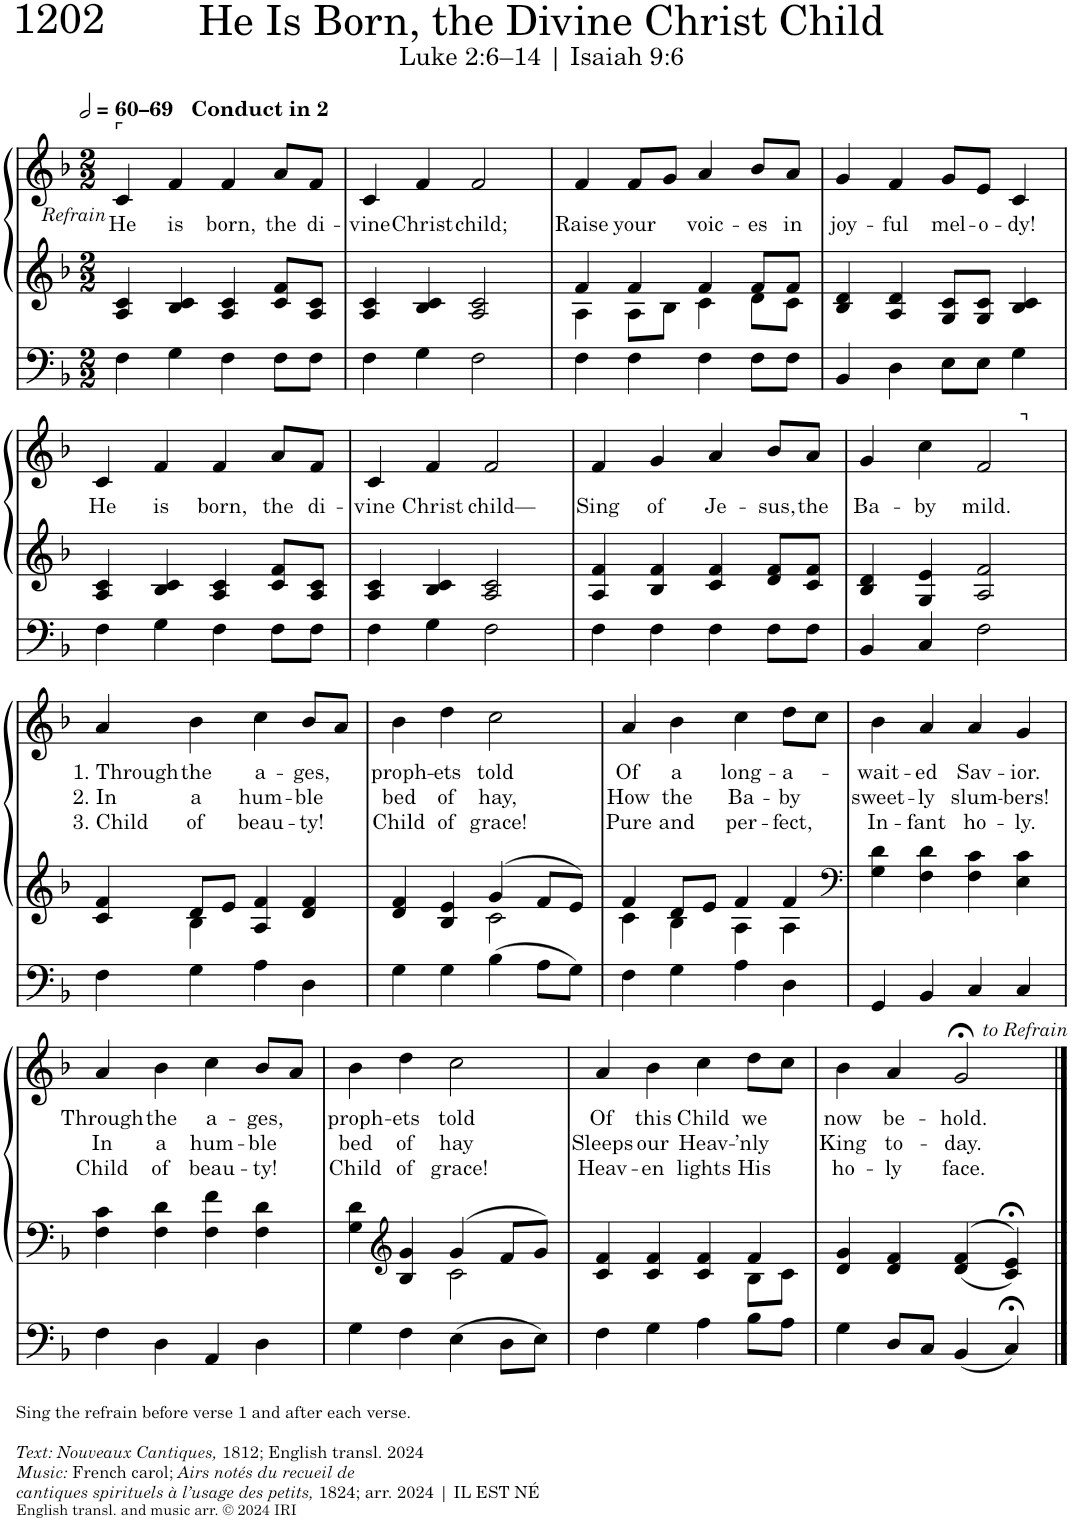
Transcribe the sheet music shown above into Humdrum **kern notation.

**kern	**kern	**kern	**text	**text	**text
*part1	*part1	*part1	*part1	*part1	*part1
*staff3	*staff2	*staff1	*staff1	*staff1	*staff1
*I"Organ	*	*	*	*	*
*I'Org.	*	*	*	*	*
*clefF4	*clefG2	*clefG2	*	*	*
*k[b-]	*k[b-]	*k[b-]	*	*	*
*M2/2	*M2/2	*M2/2	*	*	*
*MM120	*MM120	*MM120	*	*	*
=1	=1	=1	=1	=1	=1
!	!	!LO:TX:b:i:t=Refrain	!	!	!
!	!	!LO:TX:a:t=⌜	!	!	!
!	!	!LO:TX:a:B:t=–69   Conduct in 2	!	!	!
!	!	!	!LO:LY:b	!	!
4F\	4A/ 4c/	4c/	He	.	.
!	!	!	!LO:LY:b	!	!
4G\	4B-/ 4c/	4f/	is	.	.
!	!	!	!LO:LY:b	!	!
4F\	4A/ 4c/	4f/	born,	.	.
!	!	!	!LO:LY:b	!	!
8F\L	8c/ 8f/L	8a/L	the	.	.
!	!	!	!LO:LY:b	!	!
8F\J	8A/ 8c/J	8f/J	di-	.	.
=2	=2	=2	=2	=2	=2
!	!	!	!LO:LY:b	!	!
4F\	4A/ 4c/	4c/	-vine	.	.
!	!	!	!LO:LY:b	!	!
4G\	4B-/ 4c/	4f/	Christ	.	.
!	!	!	!LO:LY:b	!	!
2F\	2A/ 2c/	2f/	child;	.	.
=3	=3	=3	=3	=3	=3
*	*^	*	*	*	*
!	!	!	!	!LO:LY:b	!	!
4F\	4f/	4A\	4f/	Raise	.	.
!	!	!	!	!LO:LY:b	!	!
4F\	4f/	8A\L	8f/L	your	.	.
.	.	8B-\J	8g/J	.	.	.
!	!	!	!	!LO:LY:b	!	!
4F\	4f/	4c\	4a/	voic-	.	.
!	!	!	!	!LO:LY:b	!	!
8F\L	8f/L	8d\L	8b-/L	-es	.	.
!	!	!	!	!LO:LY:b	!	!
8F\J	8f/J	8c\J	8a/J	in	.	.
=4	=4	=4	=4	=4	=4	=4
!	!	!	!	!LO:LY:b	!	!
*	*v	*v	*	*	*	*
4BB-/	4B-/ 4d/	4g/	joy-	.	.
!	!	!	!LO:LY:b	!	!
4D\	4A/ 4d/	4f/	-ful	.	.
!	!	!	!LO:LY:b	!	!
8E\L	8G/ 8c/L	8g/L	mel-	.	.
!	!	!	!LO:LY:b	!	!
8E\J	8G/ 8c/J	8e/J	-o-	.	.
!	!	!	!LO:LY:b	!	!
4G\	4B-/ 4c/	4c/	-dy!	.	.
!!LO:LB:g=z
=5	=5	=5	=5	=5	=5
!	!	!	!LO:LY:b	!	!
4F\	4A/ 4c/	4c/	He	.	.
!	!	!	!LO:LY:b	!	!
4G\	4B-/ 4c/	4f/	is	.	.
!	!	!	!LO:LY:b	!	!
4F\	4A/ 4c/	4f/	born,	.	.
!	!	!	!LO:LY:b	!	!
8F\L	8c/ 8f/L	8a/L	the	.	.
!	!	!	!LO:LY:b	!	!
8F\J	8A/ 8c/J	8f/J	di-	.	.
=6	=6	=6	=6	=6	=6
!	!	!	!LO:LY:b	!	!
4F\	4A/ 4c/	4c/	-vine	.	.
!	!	!	!LO:LY:b	!	!
4G\	4B-/ 4c/	4f/	Christ	.	.
!	!	!	!LO:LY:b	!	!
2F\	2A/ 2c/	2f/	child—	.	.
=7	=7	=7	=7	=7	=7
!	!	!	!LO:LY:b	!	!
4F\	4A/ 4f/	4f/	Sing	.	.
!	!	!	!LO:LY:b	!	!
4F\	4B-/ 4f/	4g/	of	.	.
!	!	!	!LO:LY:b	!	!
4F\	4c/ 4f/	4a/	Je-	.	.
!	!	!	!LO:LY:b	!	!
8F\L	8d/ 8f/L	8b-/L	-sus,	.	.
!	!	!	!LO:LY:b	!	!
8F\J	8c/ 8f/J	8a/J	the	.	.
=8	=8	=8	=8	=8	=8
!	!	!	!LO:LY:b	!	!
*	*	*^	*	*	*
4BB-/	4B-/ 4d/	4g/	2.ryy	Ba-	.	.
!	!	!	!	!LO:LY:b	!	!
4C/	4G/ 4e/	4cc\	.	-by	.	.
!	!	!	!	!LO:LY:b	!	!
2F\	2A/ 2f/	2f/	.	mild.	.	.
!	!	!	!LO:TX:a:t=⌝	!	!	!
.	.	.	4ryy	.	.	.
!!LO:LB:g=z
=9	=9	=9	=9	=9	=9	=9
*	*^	*	*	*	*	*
!	!	!	!	!	!LO:LY:b	!LO:LY:b	!LO:LY:b
*	*	*	*v	*v	*	*	*
4F\	4c/ 4f/	4ryy	4a/	1. Through	2. In	3. Child
!	!	!	!	!LO:LY:b	!LO:LY:b	!LO:LY:b
4G\	8d/L	4B-\	4b-\	the	a	of
.	8e/J	.	.	.	.	.
!	!	!	!	!LO:LY:b	!LO:LY:b	!LO:LY:b
4A\	4A/ 4f/	2ryy	4cc\	a-	hum-	beau-
!	!	!	!	!LO:LY:b	!LO:LY:b	!LO:LY:b
4D\	4d/ 4f/	.	8b-/L	-ges,	-ble	-ty!
.	.	.	8a/J	.	.	.
=10	=10	=10	=10	=10	=10	=10
!	!	!	!	!LO:LY:b	!LO:LY:b	!LO:LY:b
4G\	4d/ 4f/	2ryy	4b-\	proph-	bed	Child
!	!	!	!	!LO:LY:b	!LO:LY:b	!LO:LY:b
4G\	4B-/ 4e/	.	4dd\	-ets	of	of
!	!	!	!	!LO:LY:b	!LO:LY:b	!LO:LY:b
4B-\	4g/	2c\	2cc\	told	hay,	grace!
8A\L	8f/L	.	.	.	.	.
8G\J	8e/J	.	.	.	.	.
=11	=11	=11	=11	=11	=11	=11
!	!	!	!	!LO:LY:b	!LO:LY:b	!LO:LY:b
4F\	4f/	4c\	4a/	Of	How	Pure
!	!	!	!	!LO:LY:b	!LO:LY:b	!LO:LY:b
4G\	8d/L	4B-\	4b-\	a	the	and
.	8e/J	.	.	.	.	.
!	!	!	!	!LO:LY:b	!LO:LY:b	!LO:LY:b
4A\	4f/	4A\	4cc\	long-	Ba-	per-
!	!	!	!	!LO:LY:b	!LO:LY:b	!LO:LY:b
4D\	4f/	4A\	8dd\L	-a-	-by	-fect,
.	.	.	8cc\J	.	.	.
*	*v	*v	*	*	*	*
=12	=12	=12	=12	=12	=12
*	*clefF4	*	*	*	*
!	!	!	!LO:LY:b	!LO:LY:b	!LO:LY:b
4GG/	4G\ 4d\	4b-\	-wait-	sweet-	In-
!	!	!	!LO:LY:b	!LO:LY:b	!LO:LY:b
4BB-/	4F\ 4d\	4a/	-ed	-ly	-fant
!	!	!	!LO:LY:b	!LO:LY:b	!LO:LY:b
4C/	4F\ 4c\	4a/	Sav-	slum-	ho-
!	!	!	!LO:LY:b	!LO:LY:b	!LO:LY:b
4C/	4E\ 4c\	4g/	-ior.	-bers!	-ly.
!!LO:LB:g=z
=13	=13	=13	=13	=13	=13
!	!	!	!LO:LY:b	!LO:LY:b	!LO:LY:b
4F\	4F\ 4c\	4a/	Through	In	Child
!	!	!	!LO:LY:b	!LO:LY:b	!LO:LY:b
4D\	4F\ 4d\	4b-\	the	a	of
!	!	!	!LO:LY:b	!LO:LY:b	!LO:LY:b
4AA/	4F\ 4f\	4cc\	a-	hum-	beau-
!	!	!	!LO:LY:b	!LO:LY:b	!LO:LY:b
4D\	4F\ 4d\	8b-/L	-ges,	-ble	-ty!
.	.	8a/J	.	.	.
=14	=14	=14	=14	=14	=14
*	*^	*	*	*	*
!	!	!	!	!LO:LY:b	!LO:LY:b	!LO:LY:b
4G\	4G\ 4d\	2ryy	4b-\	proph-	bed	Child
*	*clefG2	*	*	*	*	*
!	!	!	!	!LO:LY:b	!LO:LY:b	!LO:LY:b
4F\	4B-/ 4g/	.	4dd\	-ets	of	of
!	!	!	!	!LO:LY:b	!LO:LY:b	!LO:LY:b
4E\	4g/	2c\	2cc\	told	hay	grace!
8D\L	8f/L	.	.	.	.	.
8E\J	8g/J	.	.	.	.	.
=15	=15	=15	=15	=15	=15	=15
!	!	!	!	!LO:LY:b	!LO:LY:b	!LO:LY:b
4F\	4c/ 4f/	2.ryy	4a/	Of	Sleeps	Heav-
!	!	!	!	!LO:LY:b	!LO:LY:b	!LO:LY:b
4G\	4c/ 4f/	.	4b-\	this	our	-en
!	!	!	!	!LO:LY:b	!LO:LY:b	!LO:LY:b
4A\	4c/ 4f/	.	4cc\	Child	Heav-	lights
!	!	!	!	!LO:LY:b	!LO:LY:b	!LO:LY:b
8B-\L	4f/	8B-\L	8dd\L	we	-’nly	His
8A\J	.	8c\J	8cc\J	.	.	.
=16	=16	=16	=16	=16	=16	=16
!	!	!	!	!LO:LY:b	!LO:LY:b	!LO:LY:b
*	*v	*v	*^	*	*	*
4G\	4d/ 4g/	4b-\	2.ryy	now	King	ho-
!	!	!	!	!LO:LY:b	!LO:LY:b	!LO:LY:b
8D/L	4d/ 4f/	4a/	.	be-	to-	-ly
8C/J	.	.	.	.	.	.
!	!	!	!	!LO:LY:b	!LO:LY:b	!LO:LY:b
4BB-/	4d/ 4f/	2g;</	.	-hold.	-day.	face.
!	!	!	!LO:TX:a:i:t=to Refrain	!	!	!
4C;</	4c/;< 4e/;<	.	4ryy	.	.	.
*	*	*v	*v	*	*	*
==	==	==	==	==	==
*-	*-	*-	*-	*-	*-
